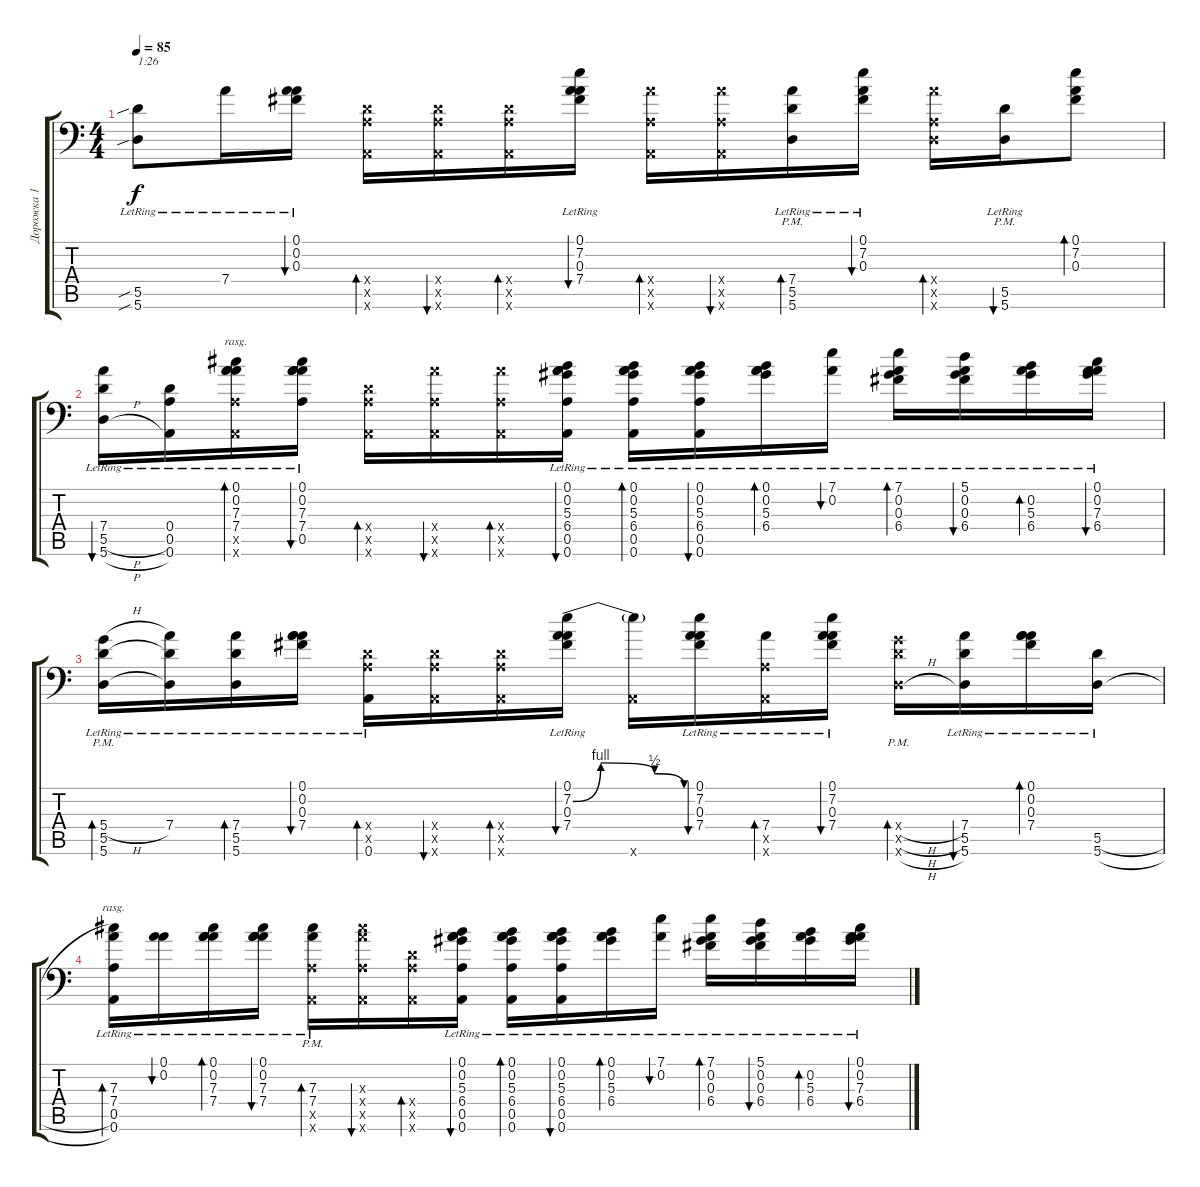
\track ("Дорожка 1" "Дорожка 1") {instrument acousticguitarsteel}
\staff {score tabs}
\tuning (A3 A3 Gb3 D3 A2 A1) {hide}
\ts (4 4)
\tempo 85
\clef f4
\ks c
(5.5{sib lr} 5.6{sib lr}).8{txt "1:26" dy f} 7.4{lr}.16 (0.1{lr} 0.2{lr} 0.3{lr}).16{bu 30} (0.4{x} 0.5{x} 0.6{x}).16{bd 30} (0.4{x} 0.5{x} 0.6{x}).16{bu 30} (0.4{x} 0.5{x} 0.6{x}).16{bd 30} (0.1{lr} 7.2{lr} 0.3{lr} 7.4{lr}).16{bu 30} (7.4{x} 0.5{x} 0.6{x}).16{bd 30} (7.4{x} 0.5{x} 0.6{x}).16{bu 30} (7.4{lr} 5.5{lr} 5.6{pm lr}).16{bd 30} (0.1{lr} 7.2{lr} 0.3{lr}).16{bu 30} (7.4{x} 0.5{x} 5.6{x}).16{bd 60} (5.5{lr} 5.6{pm lr}).16{bu 30} (0.1 7.2 0.3).8{bd 30} |
(7.4 5.5{h lr} 5.6{h lr}).16{bu 30} (0.4{lr} 0.5{lr} 0.6{lr}).16 (0.1{lr} 0.2{lr} 7.3{lr} 7.4{lr} 0.5{x} 0.6{x}).16{bd 480 rasg ii} (0.1{lr} 0.2{lr} 7.3{lr} 7.4{lr} 0.5{lr}).16{bu 30} (0.4{x} 0.5{x} 0.6{x}).16{bd 30} (7.4{x} 0.5{x} 0.6{x}).16{bu 60} (7.4{x} 0.5{x} 0.6{x}).16{bd 60} (0.1{lr} 0.2{lr} 5.3{lr} 6.4{lr} 0.5{lr} 0.6{lr}).16{bu 30} (0.1{lr} 0.2{lr} 5.3{lr} 6.4{lr} 0.5{lr} 0.6{lr}).16{bd 60} (0.1{lr} 0.2{lr} 5.3{lr} 6.4{lr} 0.5{lr} 0.6{lr}).16{bu 30} (0.1{lr} 0.2{lr} 5.3{lr} 6.4{lr}).16{bd 60} (7.1{lr} 0.2{lr}).16{bu 60} (7.1{lr} 0.2{lr} 0.3{lr} 6.4{lr}).16{bd 60} (5.1{lr} 0.2{lr} 0.3{lr} 6.4{lr}).16{bu 60} (0.2{lr} 5.3{lr} 6.4{lr}).16{bd 60} (0.1{lr} 0.2{lr} 7.3{lr} 6.4{lr}).16{bu 60} |
(5.4{h pm lr} 5.5{pm lr} 5.6{pm lr}).16{bd 60} (7.4{lr} 5.5{t} 5.6{t}).16 (7.4{lr} 5.5{lr} 5.6{lr}).16{bd 60} (0.1{lr} 0.2{lr} 0.3{lr} 7.4{lr}).16{bu 60} (0.4{x} 0.5{x} 0.6{lr}).16{bd 30} (0.4{x} 0.5{x} 0.6{x}).16{bu 30} (0.4{x} 0.5{x} 0.6{x}).16{bd 30} (0.1{lr} 7.2{be (custom 0 0 15 4 44 2 60 0) lr} 0.3{lr} 7.4{lr}).16{bu 60} (7.2{t} 0.6{x}).16 (0.1{lr} 7.2{lr} 0.3{lr} 7.4{lr}).16{bu 60} (7.4{lr} 0.5{x} 0.6{x}).16{bd 60} (0.1{lr} 7.2{lr} 0.3{lr} 7.4{lr}).16{bu 60} (5.4{h pm x} 5.5{h pm x} 5.6{h pm x}).16{bd 60} (7.4{lr} 5.5{lr} 5.6{lr}).16{bu 60} (0.1{lr} 0.2{lr} 0.3{lr} 7.4{lr}).16{bd 60} (5.5{h lr} 5.6{h lr}).16 |
(7.3{lr} 7.4{lr} 0.5{lr} 0.6{lr}).16{bd 240 rasg ii} (0.1{lr} 0.2{lr}).16{bu 60} (0.1{lr} 0.2{lr} 7.3{lr} 7.4{lr}).16{bd 60} (0.1{lr} 0.2{lr} 7.3{lr} 7.4{lr}).16{bu 60} (7.3{pm lr} 7.4{pm lr} 0.5{x} 0.6{x}).16{bd 60} (7.3{x} 7.4{x} 0.5{x} 0.6{x}).16{bu 60} (0.4{x} 0.5{x} 0.6{x}).16{bd 60} (0.1{lr} 0.2{lr} 5.3{lr} 6.4{lr} 0.5{lr} 0.6{lr}).16{bu 30} (0.1{lr} 0.2{lr} 5.3{lr} 6.4{lr} 0.5{lr} 0.6{lr}).16{bd 60} (0.1{lr} 0.2{lr} 5.3{lr} 6.4{lr} 0.5{lr} 0.6{lr}).16{bu 30} (0.1{lr} 0.2{lr} 5.3{lr} 6.4{lr}).16{bd 60} (7.1{lr} 0.2{lr}).16{bu 60} (7.1{lr} 0.2{lr} 0.3{lr} 6.4{lr}).16{bd 60} (5.1{lr} 0.2{lr} 0.3{lr} 6.4{lr}).16{bu 60} (0.2{lr} 5.3{lr} 6.4{lr}).16{bd 60} (0.1{lr} 0.2{lr} 7.3{lr} 6.4{lr}).16{bu 60}
